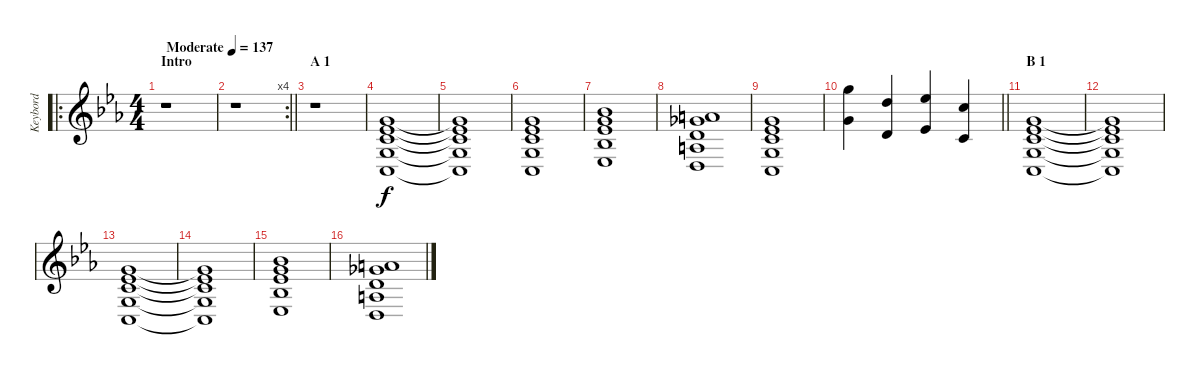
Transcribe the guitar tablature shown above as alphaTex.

\track ("Keybord" "Keybord") {instrument pad3polysynth}
\staff {score}
\tuning (E4 B3 G3 D3 A2 E2) {hide}
\ro
\ts (4 4)
\section ("" "Intro")
\tempo (137 "Moderate")
\clef g2
\ks eb
r.1{dy f instrument pad3polysynth} |
\rc 4
\barLineRight lightlight
r.1 |
\section ("" "A 1")
r.1 |
(3.1 4.2 5.3 5.4 3.5).1 |
(3.1{t} 4.2{t} 5.3{t} 5.4{t} 3.5{t}).1 |
(3.1 4.2 5.3 5.4 3.5).1 |
(6.1 8.2 8.3 8.4 6.5).1 |
(5.1 7.2 7.3 7.4 5.5).1 |
(3.1 4.2 5.3 5.4 3.5).1 |
\barLineRight lightlight
(15.1 12.3).4 (10.1 7.3).4 (11.1 8.3).4 (8.1 5.3).4 |
\section ("" "B 1")
(3.1 4.2 5.3 5.4 3.5).1 |
(3.1{t} 4.2{t} 5.3{t} 5.4{t} 3.5{t}).1 |
(3.1 4.2 5.3 5.4 3.5).1 |
(3.1{t} 4.2{t} 5.3{t} 5.4{t} 3.5{t}).1 |
(6.1 8.2 8.3 8.4 6.5).1 |
(5.1 7.2 7.3 7.4 5.5).1
